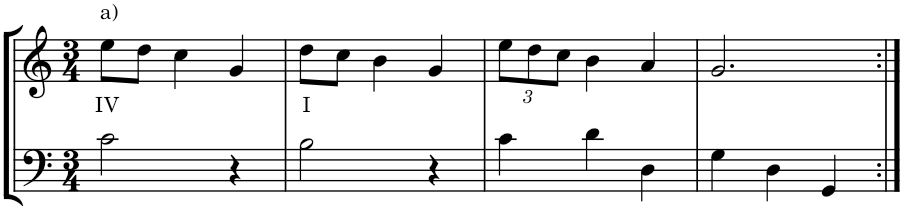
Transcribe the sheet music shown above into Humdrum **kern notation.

**kern	**kern	**text
*part1	*part1	*part1
*staff2	*staff1	*staff1
*I"Piano	*	*
*I'Pno.	*	*
!!LO:PB:g=z
*clefF4	*clefG2	*
*k[]	*k[]	*
*M3/4	*M3/4	*
=5	=5	=5
!	!LO:TX:a:t=a)	!
!	!	!LO:LY:b
2c\	8ee\L	IV
.	8dd\J	.
.	4cc\	.
4r	4g/	.
=6	=6	=6
!	!	!LO:LY:b
2B\	8dd\L	I
.	8cc\J	.
.	4b\	.
4r	4g/	.
=7	=7	=7
*	*Xbrackettup	*
4c\	12ee\L	.
.	12dd\	.
.	12cc\J	.
4d\	4b\	.
4D\	4a/	.
=8	=8	=8
4G\	2.g/	.
4D\	.	.
4GG/	.	.
=:|!	=:|!	=:|!
*-	*-	*-
